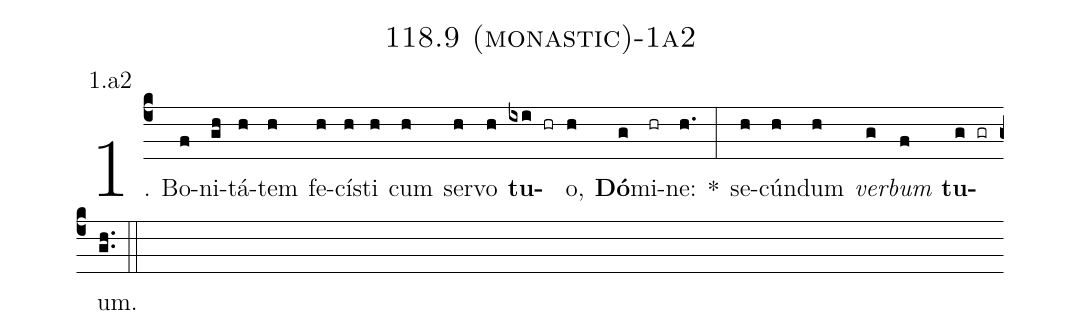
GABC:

name: 118.9 (monastic)-1a2;
annotation: 1.a2;
%%
(c4)1. Bo(f)ni(gh)tá(h)tem(h) fe(h)cís(h)ti(h) cum(h) ser(h)vo(h) <b>tu</b>(ixi hr)o,(h) <b>Dó</b>(g)mi(hr)ne:(h.) *(:) se(h)cún(h)dum(h) <i>ver</i>(g)<i>bum</i>(f) <b>tu</b>(g gr)um.(gh..) (::)
